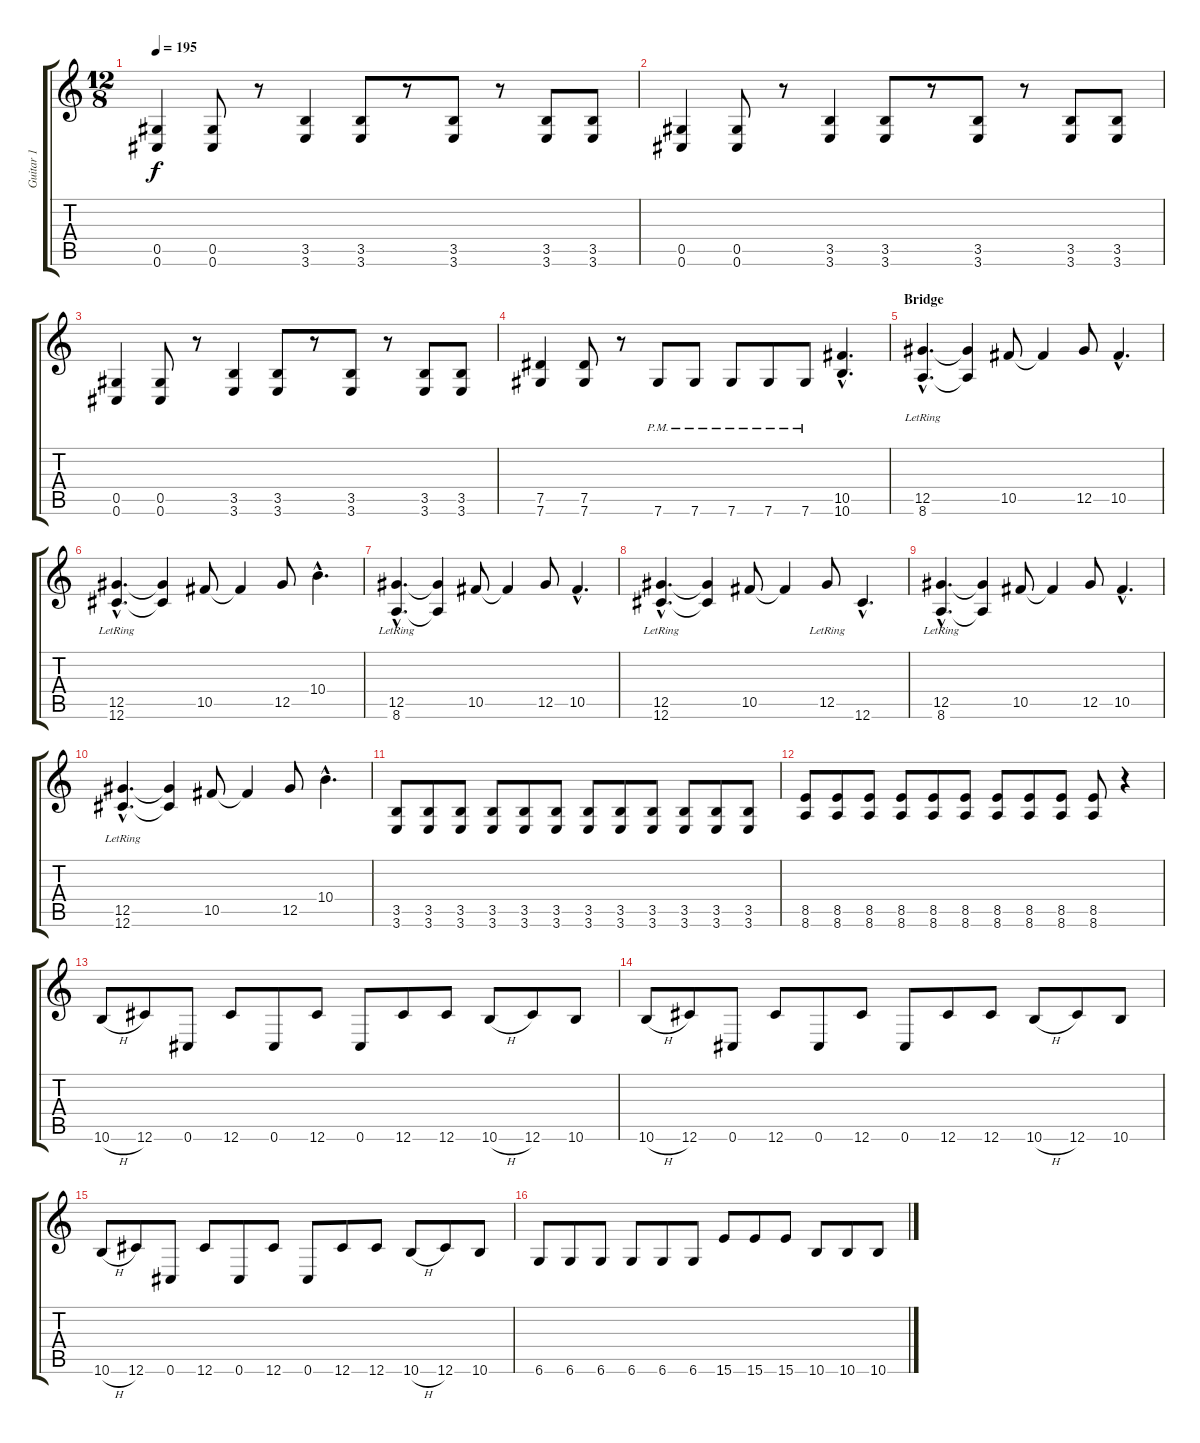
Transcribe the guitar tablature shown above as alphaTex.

\track ("Guitar 1" "Guitar 1") {instrument distortionguitar}
\staff {score tabs}
\tuning (Eb4 Bb3 Gb3 Db3 Ab2 Db2) {hide}
\ts (12 8)
\tempo 195
\clef g2
\ks c
(0.5 0.6).4{dy f} (0.5 0.6).8 r.8 (3.5 3.6).4 (3.5 3.6).8 r.8 (3.5 3.6).8 r.8 (3.5 3.6).8 (3.5 3.6).8 |
(0.5 0.6).4 (0.5 0.6).8 r.8 (3.5 3.6).4 (3.5 3.6).8 r.8 (3.5 3.6).8 r.8 (3.5 3.6).8 (3.5 3.6).8 |
(0.5 0.6).4 (0.5 0.6).8 r.8 (3.5 3.6).4 (3.5 3.6).8 r.8 (3.5 3.6).8 r.8 (3.5 3.6).8 (3.5 3.6).8 |
(7.5 7.6).4 (7.5 7.6).8 r.8 7.6{pm}.8 7.6{pm}.8 7.6{pm}.8 7.6{pm}.8 7.6{pm}.8 (10.5{hac} 10.6{hac}).4{d} |
\section ("" "Bridge")
(12.5{hac} 8.6{hac lr}).4{d} (12.5{t} 8.6{t}).4 10.5.8 10.5{t}.4 12.5.8 10.5{hac}.4{d} |
(12.5{hac} 12.6{hac lr}).4{d} (12.5{t} 12.6{t}).4 10.5.8 10.5{t}.4 12.5.8 10.4{hac}.4{d} |
(12.5{hac} 8.6{hac lr}).4{d} (12.5{t} 8.6{t}).4 10.5.8 10.5{t}.4 12.5.8 10.5{hac}.4{d} |
(12.5{hac} 12.6{hac lr}).4{d} (12.5{t} 12.6{t}).4 10.5.8 10.5{t}.4 12.5{lr}.8 12.6{hac}.4{d} |
(12.5{hac} 8.6{hac lr}).4{d} (12.5{t} 8.6{t}).4 10.5.8 10.5{t}.4 12.5.8 10.5{hac}.4{d} |
(12.5{hac} 12.6{hac lr}).4{d} (12.5{t} 12.6{t}).4 10.5.8 10.5{t}.4 12.5.8 10.4{hac}.4{d} |
(3.5 3.6).8 (3.5 3.6).8 (3.5 3.6).8 (3.5 3.6).8 (3.5 3.6).8 (3.5 3.6).8 (3.5 3.6).8 (3.5 3.6).8 (3.5 3.6).8 (3.5 3.6).8 (3.5 3.6).8 (3.5 3.6).8 |
(8.5 8.6).8 (8.5 8.6).8 (8.5 8.6).8 (8.5 8.6).8 (8.5 8.6).8 (8.5 8.6).8 (8.5 8.6).8 (8.5 8.6).8 (8.5 8.6).8 (8.5 8.6).8 r.4 |
10.6{h}.8 12.6.8 0.6.8 12.6.8 0.6.8 12.6.8 0.6.8 12.6.8 12.6.8 10.6{h}.8 12.6.8 10.6.8 |
10.6{h}.8 12.6.8 0.6.8 12.6.8 0.6.8 12.6.8 0.6.8 12.6.8 12.6.8 10.6{h}.8 12.6.8 10.6.8 |
10.6{h}.8 12.6.8 0.6.8 12.6.8 0.6.8 12.6.8 0.6.8 12.6.8 12.6.8 10.6{h}.8 12.6.8 10.6.8 |
6.6.8 6.6.8 6.6.8 6.6.8 6.6.8 6.6.8 15.6.8 15.6.8 15.6.8 10.6.8 10.6.8 10.6.8
